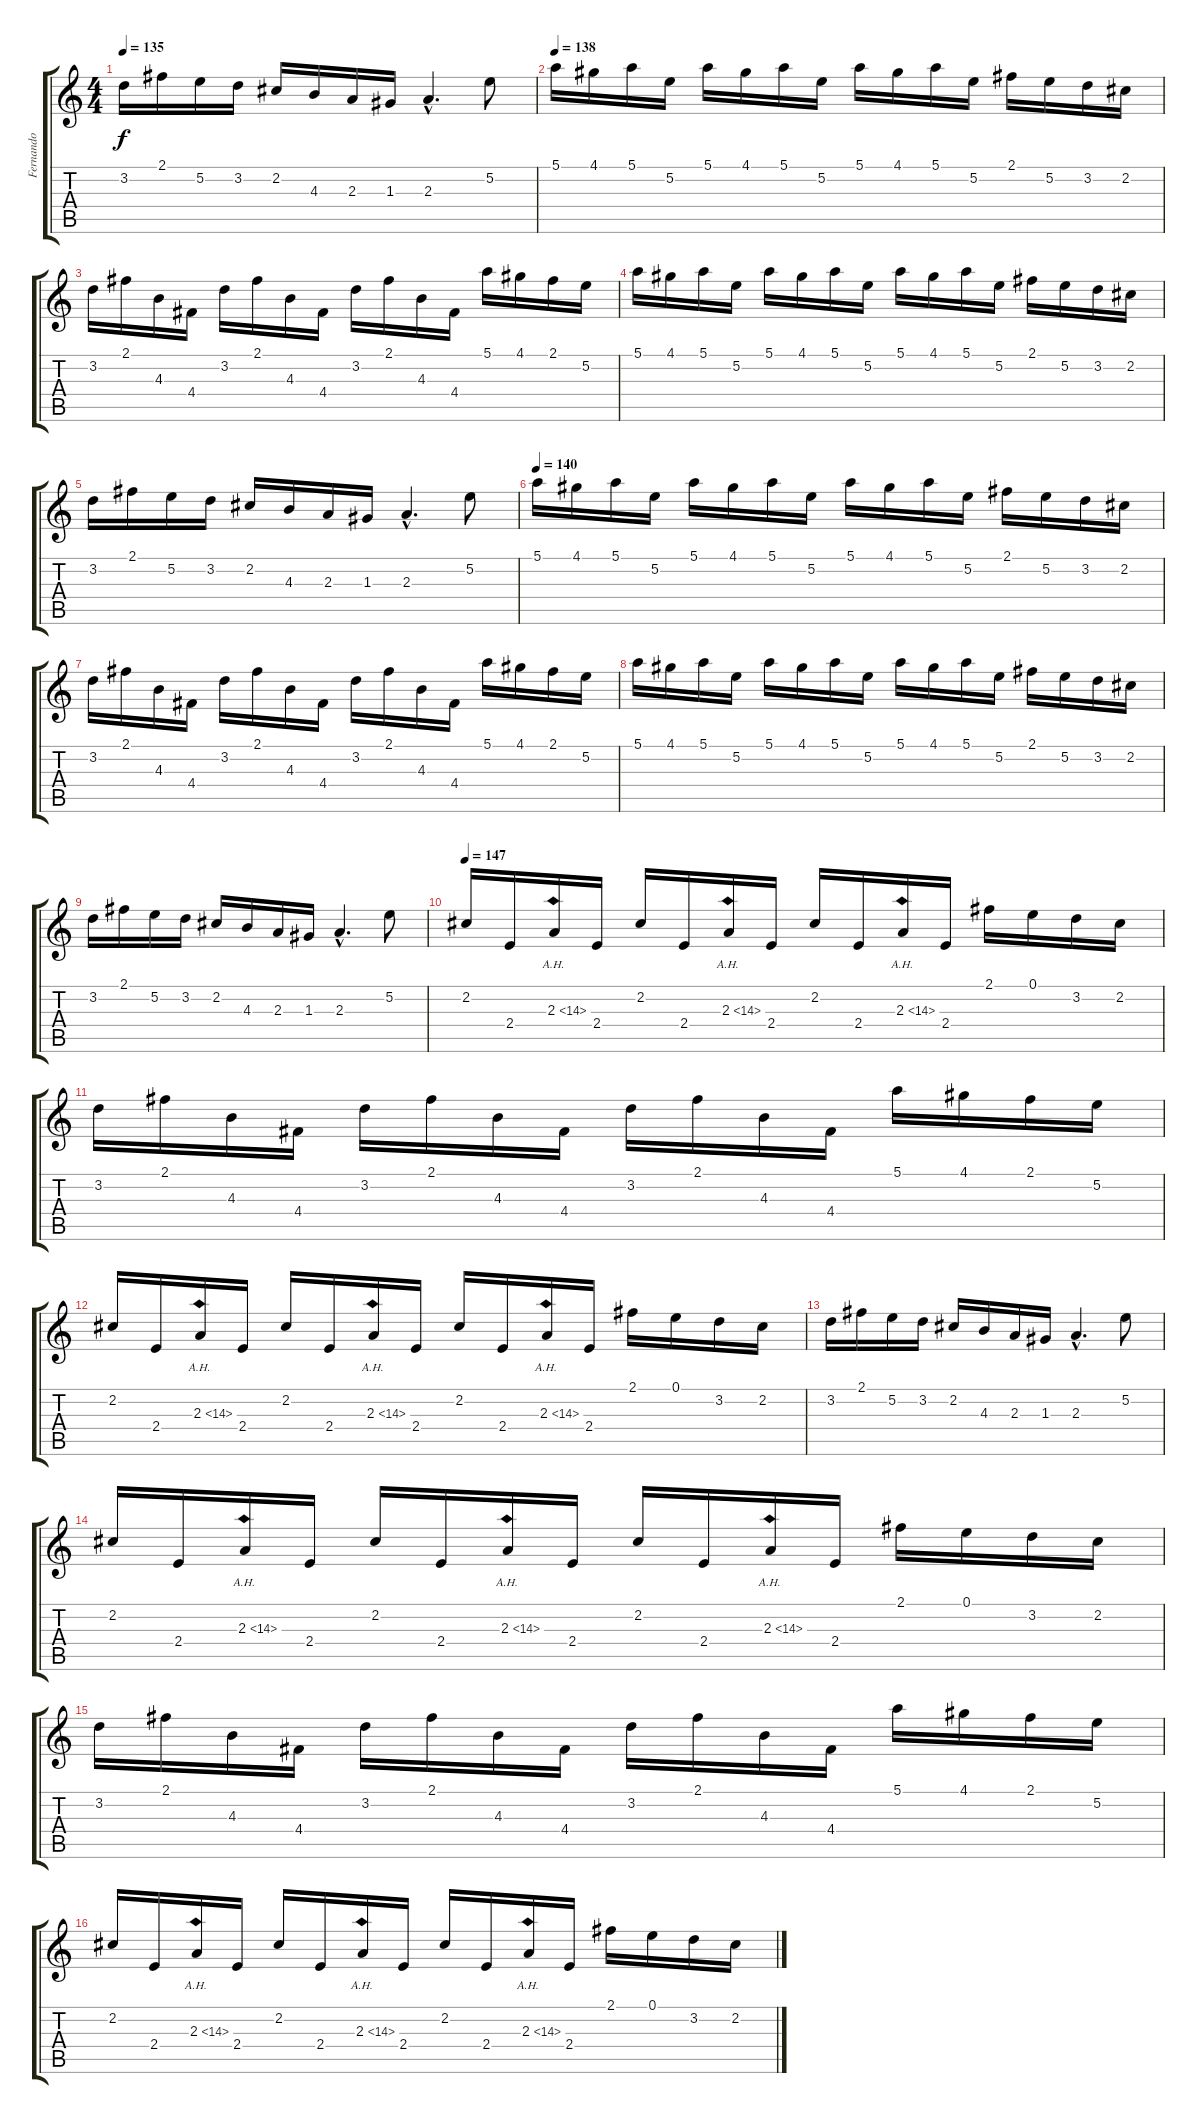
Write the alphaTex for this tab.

\track ("Fernando" "Fernando") {instrument flute}
\staff {score tabs}
\tuning (E5 B4 G4 D4 A3 E3) {hide}
\ts (4 4)
\tempo 135
\clef g2
\ks c
3.2.16{dy f} 2.1.16 5.2.16 3.2.16 2.2.16 4.3.16 2.3.16 1.3.16 2.3{hac}.4{d} 5.2.8 |
\section ("" "")
\tempo 138
5.1.16 4.1.16 5.1.16 5.2.16 5.1.16 4.1.16 5.1.16 5.2.16 5.1.16 4.1.16 5.1.16 5.2.16 2.1.16 5.2.16 3.2.16 2.2.16 |
3.2.16 2.1.16 4.3.16 4.4.16 3.2.16 2.1.16 4.3.16 4.4.16 3.2.16 2.1.16 4.3.16 4.4.16 5.1.16 4.1.16 2.1.16 5.2.16 |
5.1.16 4.1.16 5.1.16 5.2.16 5.1.16 4.1.16 5.1.16 5.2.16 5.1.16 4.1.16 5.1.16 5.2.16 2.1.16 5.2.16 3.2.16 2.2.16 |
3.2.16 2.1.16 5.2.16 3.2.16 2.2.16 4.3.16 2.3.16 1.3.16 2.3{hac}.4{d} 5.2.8 |
\tempo 140
5.1.16 4.1.16 5.1.16 5.2.16 5.1.16 4.1.16 5.1.16 5.2.16 5.1.16 4.1.16 5.1.16 5.2.16 2.1.16 5.2.16 3.2.16 2.2.16 |
3.2.16 2.1.16 4.3.16 4.4.16 3.2.16 2.1.16 4.3.16 4.4.16 3.2.16 2.1.16 4.3.16 4.4.16 5.1.16 4.1.16 2.1.16 5.2.16 |
5.1.16 4.1.16 5.1.16 5.2.16 5.1.16 4.1.16 5.1.16 5.2.16 5.1.16 4.1.16 5.1.16 5.2.16 2.1.16 5.2.16 3.2.16 2.2.16 |
3.2.16 2.1.16 5.2.16 3.2.16 2.2.16 4.3.16 2.3.16 1.3.16 2.3{hac}.4{d} 5.2.8 |
\section ("" "")
\tempo 147
2.2.16 2.4.16 2.3{ah 12}.16 2.4.16 2.2.16 2.4.16 2.3{ah 12}.16 2.4.16 2.2.16 2.4.16 2.3{ah 12}.16 2.4.16 2.1.16 0.1.16 3.2.16 2.2.16 |
3.2.16 2.1.16 4.3.16 4.4.16 3.2.16 2.1.16 4.3.16 4.4.16 3.2.16 2.1.16 4.3.16 4.4.16 5.1.16 4.1.16 2.1.16 5.2.16 |
2.2.16 2.4.16 2.3{ah 12}.16 2.4.16 2.2.16 2.4.16 2.3{ah 12}.16 2.4.16 2.2.16 2.4.16 2.3{ah 12}.16 2.4.16 2.1.16 0.1.16 3.2.16 2.2.16 |
3.2.16 2.1.16 5.2.16 3.2.16 2.2.16 4.3.16 2.3.16 1.3.16 2.3{hac}.4{d} 5.2.8 |
2.2.16 2.4.16 2.3{ah 12}.16 2.4.16 2.2.16 2.4.16 2.3{ah 12}.16 2.4.16 2.2.16 2.4.16 2.3{ah 12}.16 2.4.16 2.1.16 0.1.16 3.2.16 2.2.16 |
3.2.16 2.1.16 4.3.16 4.4.16 3.2.16 2.1.16 4.3.16 4.4.16 3.2.16 2.1.16 4.3.16 4.4.16 5.1.16 4.1.16 2.1.16 5.2.16 |
2.2.16 2.4.16 2.3{ah 12}.16 2.4.16 2.2.16 2.4.16 2.3{ah 12}.16 2.4.16 2.2.16 2.4.16 2.3{ah 12}.16 2.4.16 2.1.16 0.1.16 3.2.16 2.2.16
